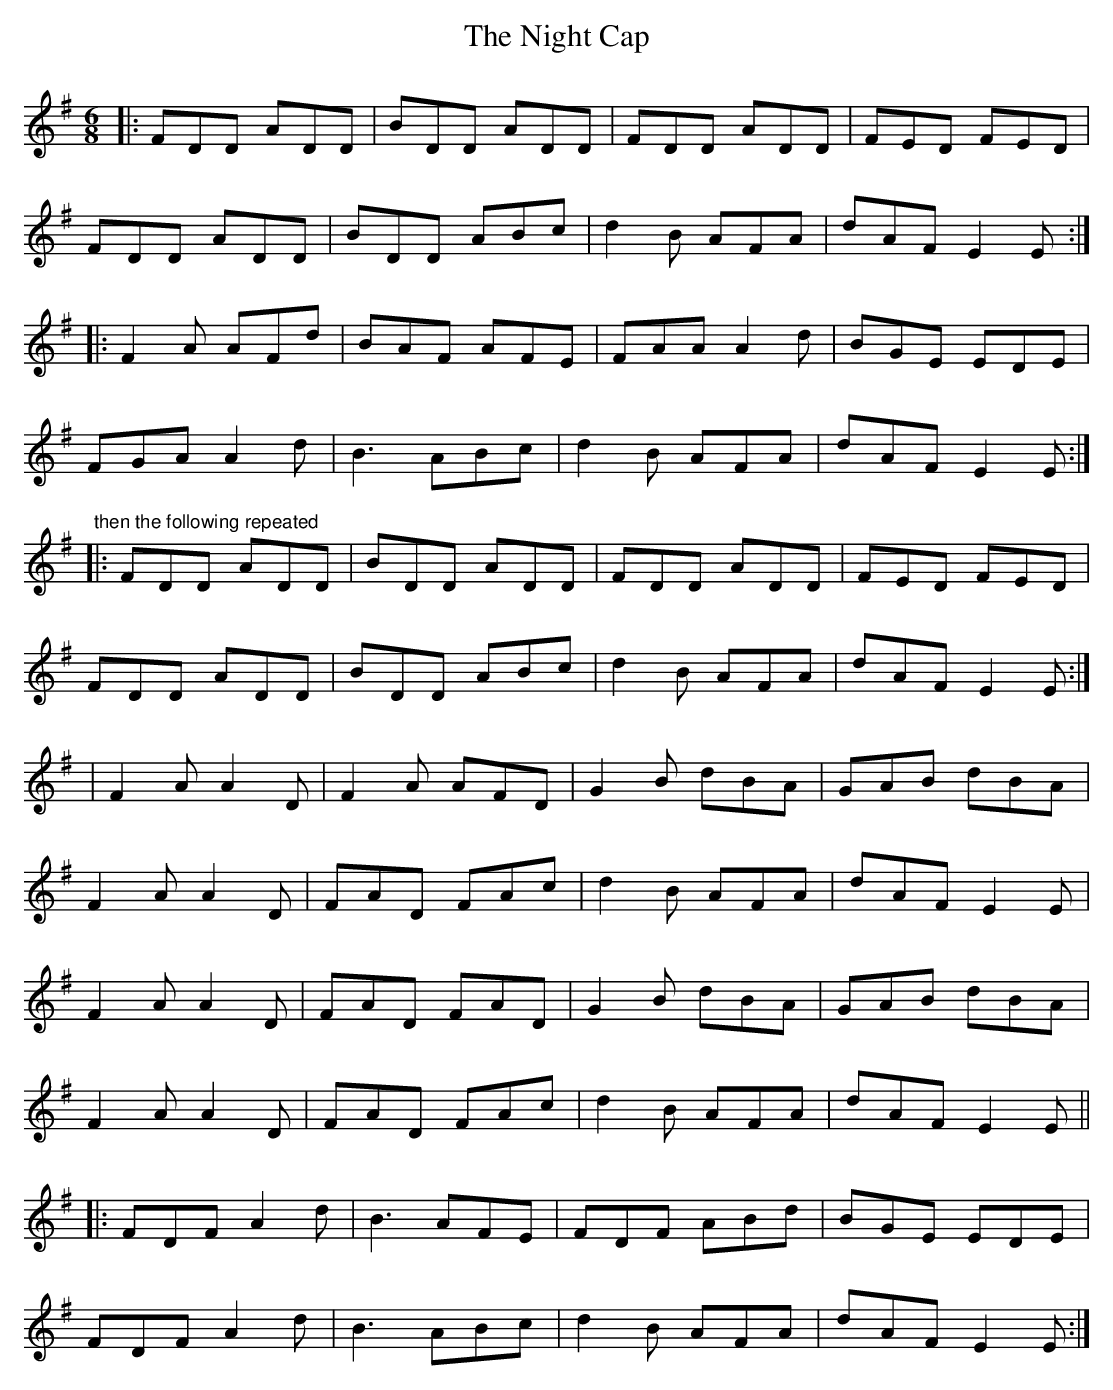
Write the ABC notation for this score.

X:1
T: The Night Cap
M: 6/8
L: 1/8
K: Gmaj
|:FDD ADD|BDD ADD|FDD ADD|FED FED|
FDD ADD|BDD ABc|d2 B AFA|dAF E2 E:|
|:F2 A AFd|BAF AFE|FAA A2 d|BGE EDE|
FGA A2 d|B3 ABc|d2 B AFA|dAF E2 E:|
"then the following repeated"
|:FDD ADD|BDD ADD|FDD ADD|FED FED|
FDD ADD|BDD ABc|d2 B AFA|dAF E2 E:|
|F2 A A2 D|F2 A AFD|G2 B dBA|GAB dBA|
F2 A A2 D|FAD FAc|d2 B AFA|dAF E2 E|
F2 A A2 D|FAD FAD|G2 B dBA|GAB dBA|
F2 A A2 D|FAD FAc|d2 B AFA|dAF E2 E||
|:FDF A2 d|B3 AFE|FDF ABd|BGE EDE|
FDF A2 d|B3 ABc|d2 B AFA|dAF E2 E:|
